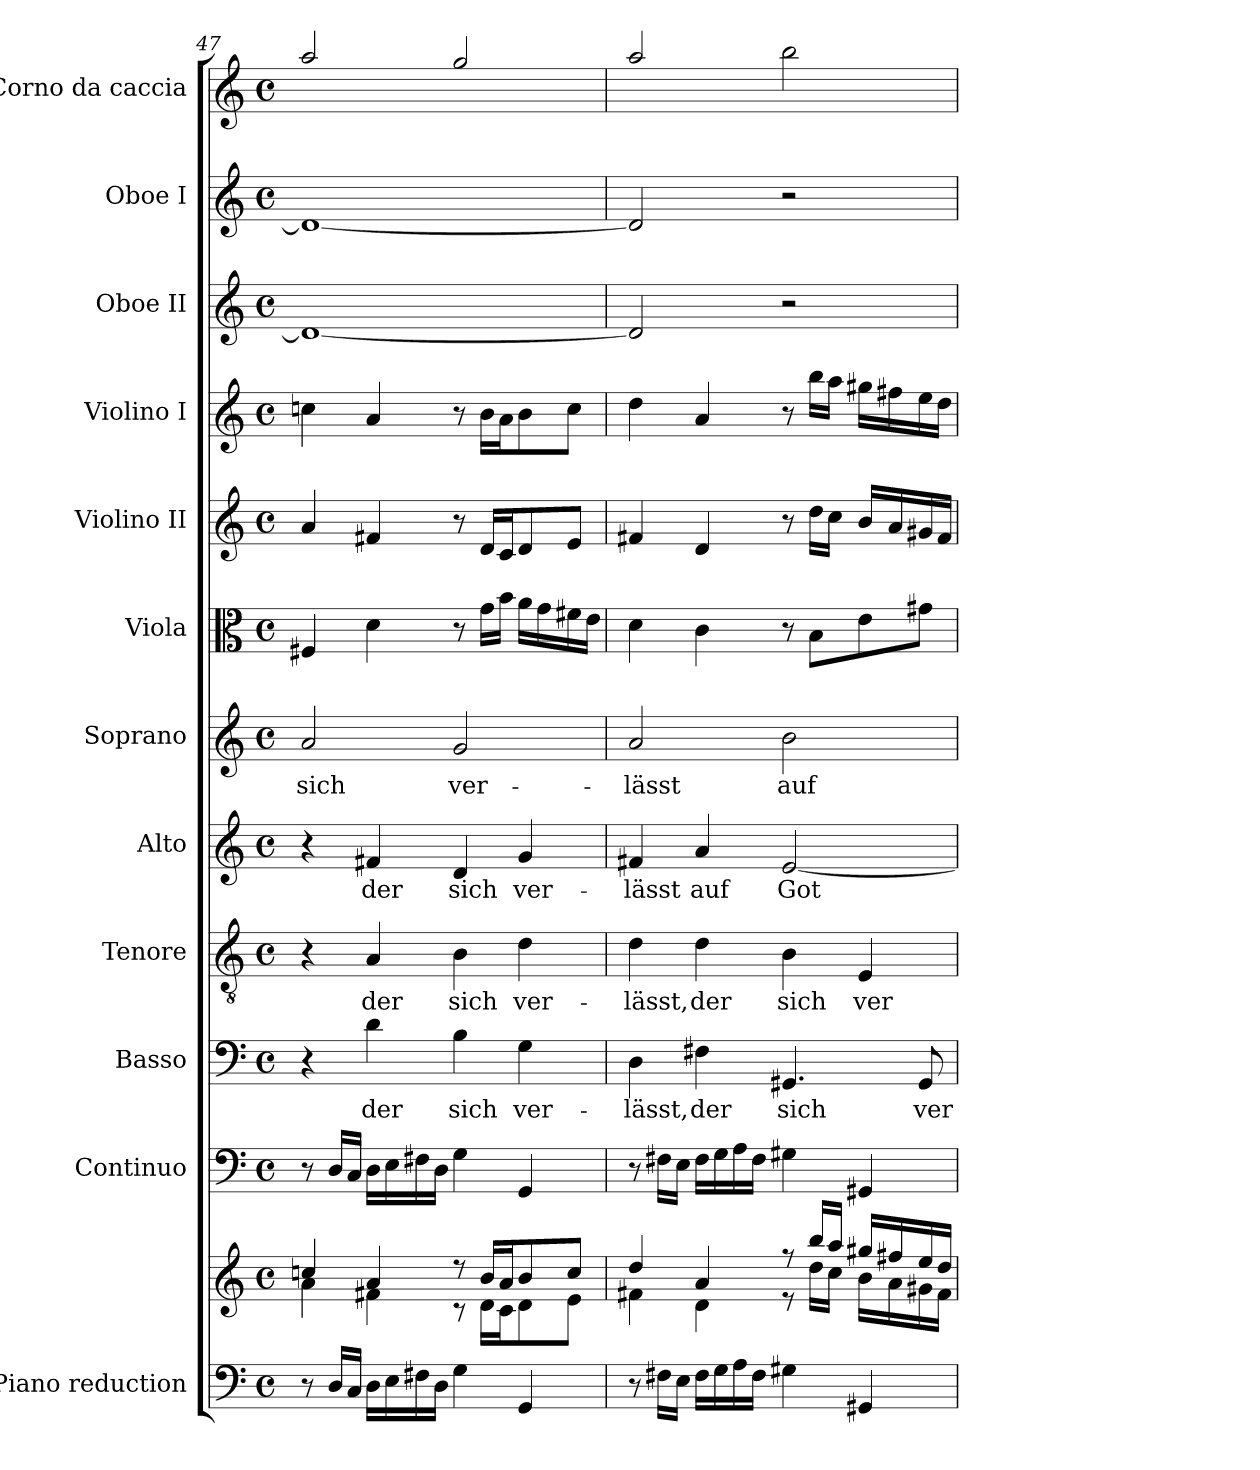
**kern	**kern	**kern	**kern	**text	**kern	**text	**kern	**text	**kern	**text	**kern	**kern	**kern	**kern	**kern	**kern
*part12	*part12	*part11	*part10	*part10	*part9	*part9	*part8	*part8	*part7	*part7	*part6	*part5	*part4	*part3	*part2	*part1
*staff13	*staff12	*staff11	*staff10	*staff10	*staff9	*staff9	*staff8	*staff8	*staff7	*staff7	*staff6	*staff5	*staff4	*staff3	*staff2	*staff1
*I"Piano reduction	*	*I"Continuo	*I"Basso	*	*I"Tenore	*	*I"Alto	*	*I"Soprano	*	*I"Viola	*I"Violino II	*I"Violino I	*I"Oboe II	*I"Oboe I	*I"Corno da caccia
*I'Pno	*	*	*	*	*	*	*	*	*	*	*I'Vla	*I'Vln	*I'Vln	*I'Ob	*I'Ob	*
!!LO:PB:g=z
*clefF4	*clefG2	*clefF4	*clefF4	*	*clefGv2	*	*clefG2	*	*clefG2	*	*clefC3	*clefG2	*clefG2	*clefG2	*clefG2	*clefG2
*	*	*	*	*	*	*	*	*	*	*	*	*	*	*	*	*ITrd7c12
*k[]	*k[]	*k[]	*k[]	*	*k[]	*	*k[]	*	*k[]	*	*k[]	*k[]	*k[]	*k[]	*k[]	*k[]
*M4/4	*M4/4	*M4/4	*M4/4	*	*M4/4	*	*M4/4	*	*M4/4	*	*M4/4	*M4/4	*M4/4	*M4/4	*M4/4	*M4/4
*met(c)	*met(c)	*met(c)	*met(c)	*	*met(c)	*	*met(c)	*	*met(c)	*	*met(c)	*met(c)	*met(c)	*met(c)	*met(c)	*met(c)
=47	=47	=47	=47	=47	=47	=47	=47	=47	=47	=47	=47	=47	=47	=47	=47	=47
*	*^	*	*	*	*	*	*	*	*	*	*	*	*	*	*	*
!	!	!	!	!	!	!	!	!	!	!	!LO:LY:b	!	!	!	!	!	!
8r	4ccn/	4a\	8r	4r	.	4r	.	4r	.	2a/	sich	4F#X/	4a/	4ccn\	1d_	1d_	2a/
16D/LL	.	.	16D/LL	.	.	.	.	.	.	.	.	.	.	.	.	.	.
16C/JJ	.	.	16C/JJ	.	.	.	.	.	.	.	.	.	.	.	.	.	.
!	!	!	!	!	!LO:LY:b	!	!LO:LY:b	!	!LO:LY:b	!	!	!	!	!	!	!	!
16D\LL	4a/	4f#X\	16D\LL	4d\	der	4A/	der	4f#X/	der	.	.	4d\	4f#X/	4a/	.	.	.
16E\	.	.	16E\	.	.	.	.	.	.	.	.	.	.	.	.	.	.
16F#X\	.	.	16F#X\	.	.	.	.	.	.	.	.	.	.	.	.	.	.
16D\JJ	.	.	16D\JJ	.	.	.	.	.	.	.	.	.	.	.	.	.	.
!	!	!	!	!	!LO:LY:b	!	!LO:LY:b	!	!LO:LY:b	!	!LO:LY:b	!	!	!	!	!	!
4G\	8r	8r	4G\	4B\	sich	4B\	sich	4d/	sich	2g/	ver-	8r	8r	8r	.	.	2g/
.	16b/LL	16d\LL	.	.	.	.	.	.	.	.	.	16g\LL	16d/LL	16b\LL	.	.	.
.	16a/J	16c\J	.	.	.	.	.	.	.	.	.	16b\JJ	16c/J	16a\J	.	.	.
!	!	!	!	!	!LO:LY:b	!	!LO:LY:b	!	!LO:LY:b	!	!	!	!	!	!	!	!
4GG/	8b/	8d\	4GG/	4G\	ver-	4d\	ver-	4g/	ver-	.	.	16a\LL	8d/	8b\	.	.	.
.	.	.	.	.	.	.	.	.	.	.	.	16g\	.	.	.	.	.
.	8cc/J	8e\J	.	.	.	.	.	.	.	.	.	16f#X\	8e/J	8cc\J	.	.	.
.	.	.	.	.	.	.	.	.	.	.	.	16e\JJ	.	.	.	.	.
=48	=48	=48	=48	=48	=48	=48	=48	=48	=48	=48	=48	=48	=48	=48	=48	=48	=48
!	!	!	!	!	!LO:LY:b	!	!LO:LY:b	!	!LO:LY:b	!	!LO:LY:b	!	!	!	!	!	!
8r	4dd/	4f#X\	8r	4D\	-lässt,	4d\	-lässt,	4f#X/	-lässt	2a/	-lässt	4d\	4f#X/	4dd\	2d/]	2d/]	2a/
16F#X\LL	.	.	16F#X\LL	.	.	.	.	.	.	.	.	.	.	.	.	.	.
16E\JJ	.	.	16E\JJ	.	.	.	.	.	.	.	.	.	.	.	.	.	.
!	!	!	!	!	!LO:LY:b	!	!LO:LY:b	!	!LO:LY:b	!	!	!	!	!	!	!	!
16F#\LL	4a/	4d\	16F#\LL	4F#X\	der	4d\	der	4a/	auf	.	.	4c\	4d/	4a/	.	.	.
16G\	.	.	16G\	.	.	.	.	.	.	.	.	.	.	.	.	.	.
16A\	.	.	16A\	.	.	.	.	.	.	.	.	.	.	.	.	.	.
16F#\JJ	.	.	16F#\JJ	.	.	.	.	.	.	.	.	.	.	.	.	.	.
!	!	!	!	!	!LO:LY:b	!	!LO:LY:b	!	!LO:LY:b	!	!LO:LY:b	!	!	!	!	!	!
4G#X\	8r	8r	4G#X\	4.GG#X/	sich	4B\	sich	[2e/	Got-	2b\	auf	8r	8r	8r	2r	2r	2b\
.	16bb/LL	16dd\LL	.	.	.	.	.	.	.	.	.	8B\L	16dd\LL	16bb\LL	.	.	.
.	16aa/JJ	16cc\JJ	.	.	.	.	.	.	.	.	.	.	16cc\JJ	16aa\JJ	.	.	.
!	!	!	!	!	!	!	!LO:LY:b	!	!	!	!	!	!	!	!	!	!
4GG#X/	16gg#X/LL	16b\LL	4GG#X/	.	.	4E/	ver-	.	.	.	.	8e\	16b/LL	16gg#X\LL	.	.	.
.	16ff#X/	16a\	.	.	.	.	.	.	.	.	.	.	16a/	16ff#X\	.	.	.
!	!	!	!	!	!LO:LY:b	!	!	!	!	!	!	!	!	!	!	!	!
.	16ee/	16g#X\	.	8GG#/	ver-	.	.	.	.	.	.	8g#X\J	16g#X/	16ee\	.	.	.
.	16dd/JJ	16f#\JJ	.	.	.	.	.	.	.	.	.	.	16f#/JJ	16dd\JJ	.	.	.
*	*v	*v	*	*	*	*	*	*	*	*	*	*	*	*	*	*	*
=	=	=	=	=	=	=	=	=	=	=	=	=	=	=	=	=
*-	*-	*-	*-	*-	*-	*-	*-	*-	*-	*-	*-	*-	*-	*-	*-	*-
